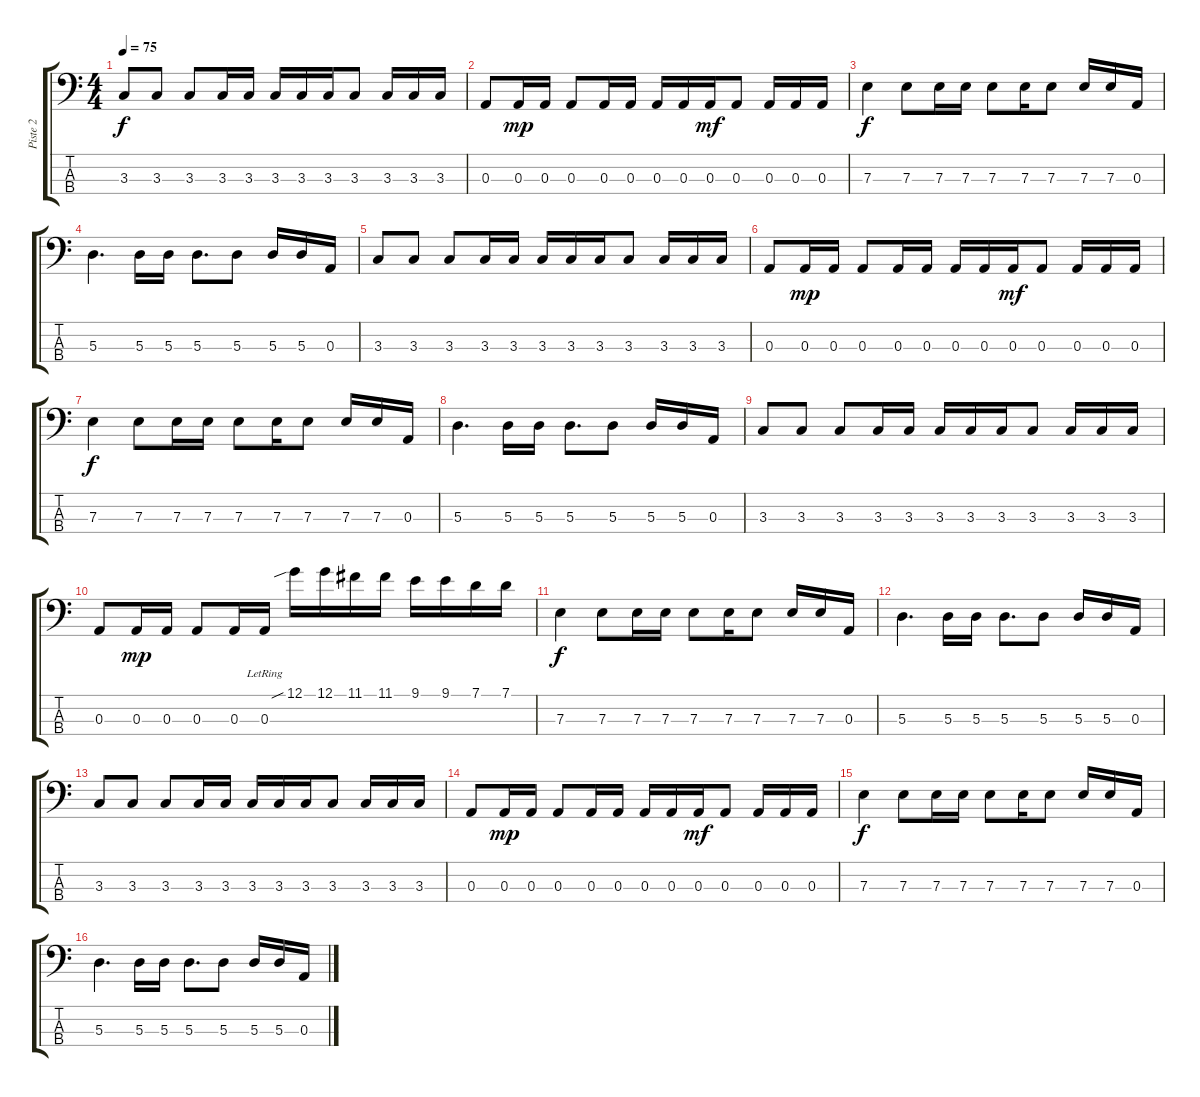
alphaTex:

\track ("Piste 2" "Piste 2") {instrument electricbassfinger}
\staff {score tabs}
\tuning (G2 D2 A1 E1) {hide}
\ts (4 4)
\tempo 75
\clef f4
\ks c
3.3.8{dy f} 3.3.8 3.3.8 3.3.16 3.3.16 3.3.16 3.3.16 3.3.16 3.3.8 3.3.16 3.3.16 3.3.16 |
0.3.8 0.3.16{dy mp} 0.3.16 0.3.8 0.3.16 0.3.16 0.3.16 0.3.16 0.3.16{dy mf} 0.3.8 0.3.16 0.3.16 0.3.16 |
7.3.4{dy f} 7.3.8 7.3.16 7.3.16 7.3.8 7.3.16 7.3.8 7.3.16 7.3.16 0.3.16 |
5.3.4{d} 5.3.16 5.3.16 5.3.8{d} 5.3.8 5.3.16 5.3.16 0.3.16 |
3.3.8 3.3.8 3.3.8 3.3.16 3.3.16 3.3.16 3.3.16 3.3.16 3.3.8 3.3.16 3.3.16 3.3.16 |
0.3.8 0.3.16{dy mp} 0.3.16 0.3.8 0.3.16 0.3.16 0.3.16 0.3.16 0.3.16{dy mf} 0.3.8 0.3.16 0.3.16 0.3.16 |
7.3.4{dy f} 7.3.8 7.3.16 7.3.16 7.3.8 7.3.16 7.3.8 7.3.16 7.3.16 0.3.16 |
5.3.4{d} 5.3.16 5.3.16 5.3.8{d} 5.3.8 5.3.16 5.3.16 0.3.16 |
3.3.8 3.3.8 3.3.8 3.3.16 3.3.16 3.3.16 3.3.16 3.3.16 3.3.8 3.3.16 3.3.16 3.3.16 |
0.3.8 0.3.16{dy mp} 0.3.16 0.3.8 0.3.16 0.3{lr}.16 12.1{sib}.16 12.1.16 11.1.16 11.1.16 9.1.16 9.1.16 7.1.16 7.1.16 |
7.3.4{dy f} 7.3.8 7.3.16 7.3.16 7.3.8 7.3.16 7.3.8 7.3.16 7.3.16 0.3.16 |
5.3.4{d} 5.3.16 5.3.16 5.3.8{d} 5.3.8 5.3.16 5.3.16 0.3.16 |
3.3.8 3.3.8 3.3.8 3.3.16 3.3.16 3.3.16 3.3.16 3.3.16 3.3.8 3.3.16 3.3.16 3.3.16 |
0.3.8 0.3.16{dy mp} 0.3.16 0.3.8 0.3.16 0.3.16 0.3.16 0.3.16 0.3.16{dy mf} 0.3.8 0.3.16 0.3.16 0.3.16 |
7.3.4{dy f} 7.3.8 7.3.16 7.3.16 7.3.8 7.3.16 7.3.8 7.3.16 7.3.16 0.3.16 |
5.3.4{d} 5.3.16 5.3.16 5.3.8{d} 5.3.8 5.3.16 5.3.16 0.3.16
